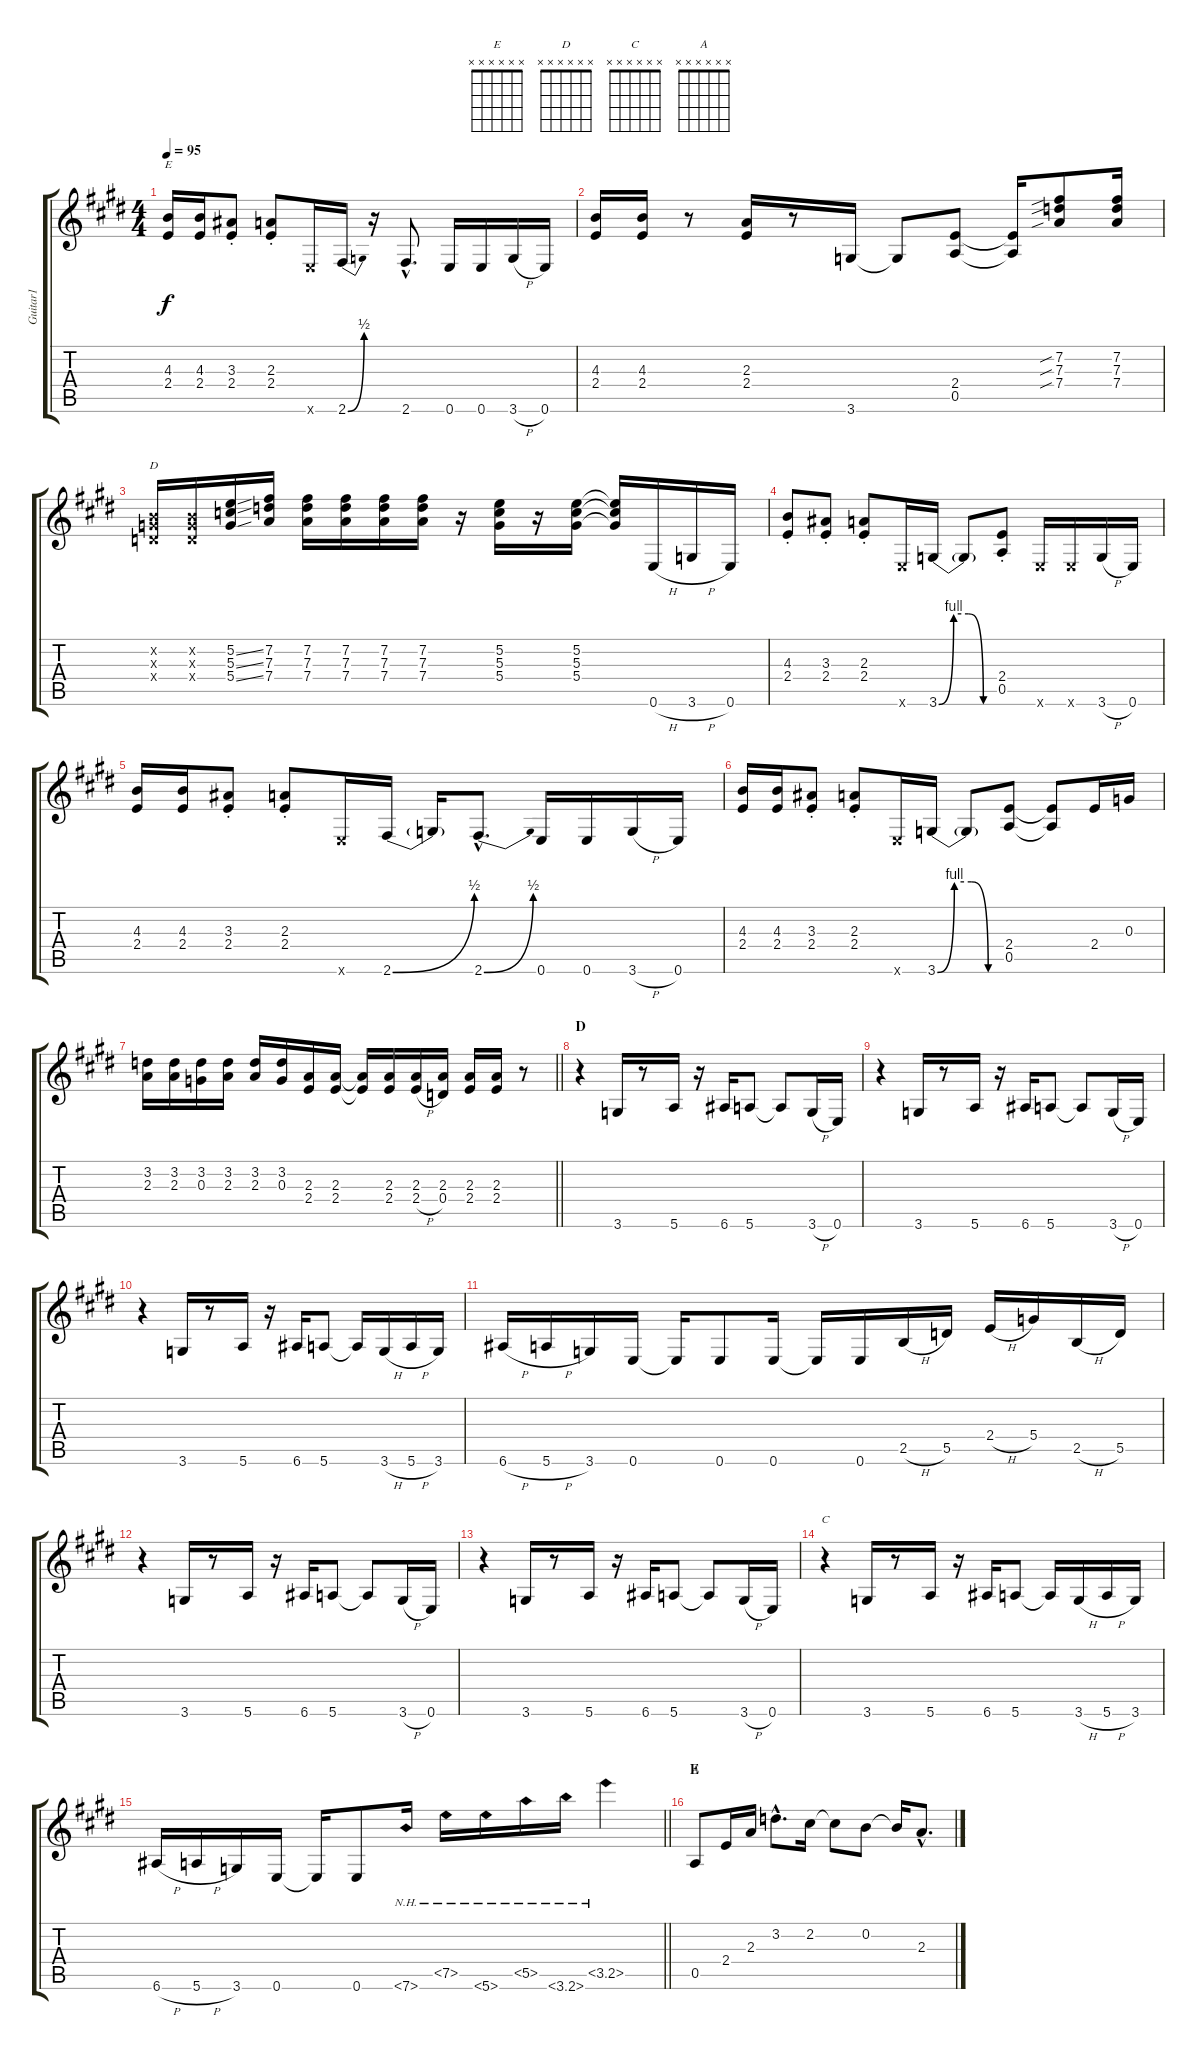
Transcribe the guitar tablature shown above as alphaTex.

\track ("Guitar1" "Guitar1") {instrument distortionguitar}
\staff {score tabs}
\tuning (E4 B3 G3 D3 A2 E2) {hide}
\chord ("E" x x x x x x)
\chord ("D" x x x x x x)
\chord ("C" x x x x x x)
\chord ("A" x x x x x x)
\ts (4 4)
\tempo 95
\clef g2
\ks e
(4.3 2.4).16{ch "E" dy f} (4.3 2.4).16 (3.3{st} 2.4{st}).8 (2.3{st} 2.4{st}).8 0.6{x}.16 2.6{be (bend 0 0 60 2)}.16 r.16 2.6{hac}.8{d} 0.6.16 0.6.16 3.6{h}.16 0.6.16 |
(4.3 2.4).16 (4.3 2.4).16 r.8 (2.3 2.4).16 r.8 3.6.16 3.6{t}.8 (2.4 0.5).8 (2.4{t} 0.5{t}).16 (7.2{sib} 7.3{sib} 7.4{sib}).8 (7.2 7.3 7.4).16 |
(0.2{x} 0.3{x} 0.4{x}).16{ch "D"} (0.2{x} 0.3{x} 0.4{x}).16 (5.2{ss} 5.3{ss} 5.4{ss}).16 (7.2 7.3 7.4).16 (7.2 7.3 7.4).16 (7.2 7.3 7.4).16 (7.2 7.3 7.4).16 (7.2 7.3 7.4).16 r.16 (5.2 5.3 5.4).16 r.16 (5.2 5.3 5.4).16 (5.2{t} 5.3{t} 5.4{t}).16 0.6{h}.16 3.6{h}.16 0.6.16 |
(4.3{st} 2.4{st}).8 (3.3{st} 2.4{st}).8 (2.3{st} 2.4{st}).8 0.6{x}.16 3.6{be (custom 0 0 15 4 30 4 45 0 60 0)}.16 3.6{t}.8 (2.4{st} 0.5{st}).8 0.6{x}.16 0.6{x}.16 3.6{h}.16 0.6.16 |
(4.3 2.4).16 (4.3 2.4).16 (3.3{st} 2.4{st}).8 (2.3{st} 2.4{st}).8 0.6{x}.16 2.6{be (bend 0 0 60 2)}.16 2.6{t}.16 2.6{be (bend 0 0 60 2) hac}.8{d} 0.6.16 0.6.16 3.6{h}.16 0.6.16 |
(4.3 2.4).16 (4.3 2.4).16 (3.3{st} 2.4{st}).8 (2.3{st} 2.4{st}).8 0.6{x}.16 3.6{be (custom 0 0 15 4 30 4 45 0 60 0)}.16 3.6{t}.8 (2.4 0.5).8 (2.4{t} 0.5{t}).8 2.4.16 0.3.16 |
\barLineRight lightlight
(3.2 2.3).16 (3.2 2.3).16 (3.2 0.3).16 (3.2 2.3).16 (3.2 2.3).16 (3.2 0.3).16 (2.3 2.4).16 (2.3 2.4).16 (2.3{t} 2.4{t}).16 (2.3 2.4).16 (2.3 2.4{h}).16 (2.3 0.4).16 (2.3 2.4).16 (2.3 2.4).16 r.8 |
\section ("" "D")
r.4 3.6.16 r.8 5.6.16 r.16 6.6.16 5.6.8 5.6{t}.8 3.6{h}.16 0.6.16 |
r.4 3.6.16 r.8 5.6.16 r.16 6.6.16 5.6.8 5.6{t}.8 3.6{h}.16 0.6.16 |
r.4 3.6.16 r.8 5.6.16 r.16 6.6.16 5.6.8 5.6{t}.16 3.6{h}.16 5.6{h}.16 3.6.16 |
6.6{h}.16 5.6{h}.16 3.6.16 0.6.16 0.6{t}.16 0.6.8 0.6.16 0.6{t}.16 0.6.16 2.5{h}.16 5.5.16 2.4{h}.16 5.4.16 2.5{h}.16 5.5.16 |
r.4 3.6.16 r.8 5.6.16 r.16 6.6.16 5.6.8 5.6{t}.8 3.6{h}.16 0.6.16 |
r.4 3.6.16 r.8 5.6.16 r.16 6.6.16 5.6.8 5.6{t}.8 3.6{h}.16 0.6.16 |
r.4{ch "C"} 3.6.16 r.8 5.6.16 r.16 6.6.16 5.6.8 5.6{t}.16 3.6{h}.16 5.6{h}.16 3.6.16 |
\barLineRight lightlight
6.6{h}.16 5.6{h}.16 3.6.16 0.6.16 0.6{t}.16 0.6.8 7.6{nh}.16{volume 0} 7.5{nh}.16 5.6{nh}.16 5.5{nh}.16 3.6{nh}.16 3.5{nh}.4 |
\section ("" "E")
0.5.8{ch "A" volume 11} 2.4.16 2.3.16 3.2{hac}.8{d} 2.2.16 2.2{t}.8 0.2.8 0.2{t}.16 2.3{hac}.8{d}
